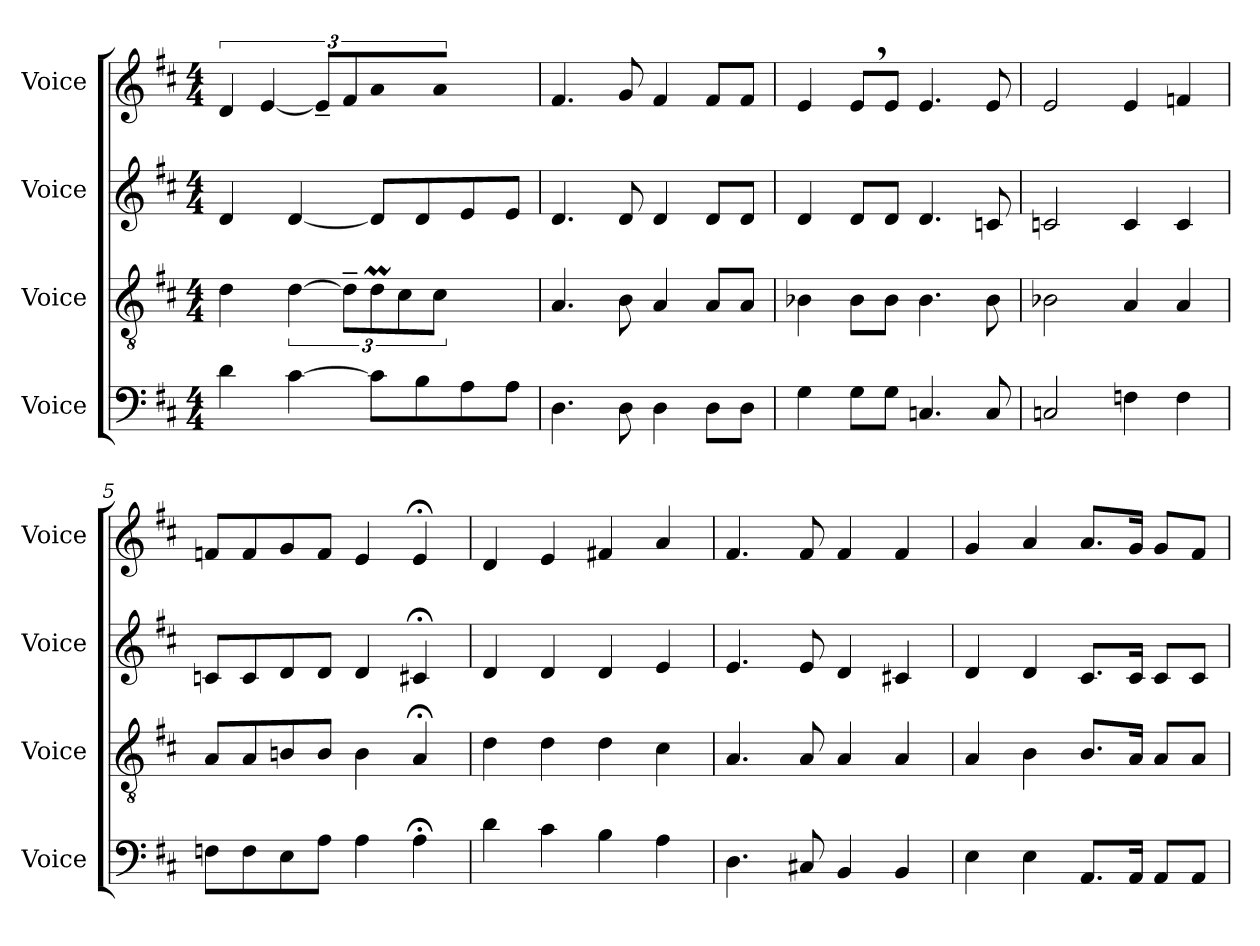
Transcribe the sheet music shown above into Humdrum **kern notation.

**kern	**kern	**kern	**kern
*part4	*part3	*part2	*part1
*staff4	*staff3	*staff2	*staff1
*I"Voice	*I"Voice	*I"Voice	*I"Voice
*I'Voice	*I'Voice	*I'Voice	*I'Voice
*clefF4	*clefGv2	*clefG2	*clefG2
*k[f#c#]	*k[f#c#]	*k[f#c#]	*k[f#c#]
*M4/4	*M4/4	*M4/4	*M4/4
=1	=1	=1	=1
4d\	4d\	4d/	6d/
.	.	.	[<6e/
[>4c#\	[>6d\	[<4d/	.
.	.	.	12e~</L]
.	12d~<\L]	.	12f#/
8c#\L]	12dM\	8d/L]	8a/
.	12c#\	.	.
8B\	.	8d/	8a/J
.	12c#\J	.	.
8A\	4ryy	8e/	4ryy
8A\J	.	8e/J	.
=2	=2	=2	=2
4.D\	4.A/	4.d/	4.f#/
8D\	8B\	8d/	8g/
4D\	4A/	4d/	4f#/
8D\L	8A/L	8d/L	8f#/L
8D\J	8A/J	8d/J	8f#/J
=3	=3	=3	=3
4G\	4B-X\	4d/	4e/
8G\L	8B-\L	8d/L	8e,>/L
8G\J	8B-\J	8d/J	8e/J
4.Cn/	4.B-\	4.d/	4.e/
8C/	8B-\	8cn/	8e/
=4	=4	=4	=4
2Cn/	2B-X\	2cn/	2e/
4Fn\	4A/	4c/	4e/
4F\	4A/	4c/	4fn/
=5	=5	=5	=5
8Fn\L	8A/L	8cn/L	8fn/L
8F\	8A/	8c/	8f/
8E\	8Bn/	8d/	8g/
8A\J	8B/J	8d/J	8f/J
4A\	4B\	4d/	4e/
4A;<\	4A;</	4c#X;</	4e;</
!!LO:LB:g=z
=6	=6	=6	=6
4d\	4d\	4d/	4d/
4c#\	4d\	4d/	4e/
4B\	4d\	4d/	4f#X/
4A\	4c#Z<\	4e/	4aZ</
=7	=7	=7	=7
4.D\	4.A/	4.e/	4.f#/
8C#X/	8A/	8e/	8f#/
4BB/	4A/	4d/	4f#/
4BB/	4AZ</	4c#X/	4f#Z</
=8	=8	=8	=8
4E\	4A/	4d/	4g/
4E\	4B\	4d/	4a/
8.AA/L	8.B/L	8.c#/L	8.a/L
16AA/Jk	16A/Jk	16c#/Jk	16g/Jk
8AA/L	8A/L	8c#/L	8g/L
8AA/J	8A/J	8c#/J	8f#/J
=	=	=	=
*-	*-	*-	*-
